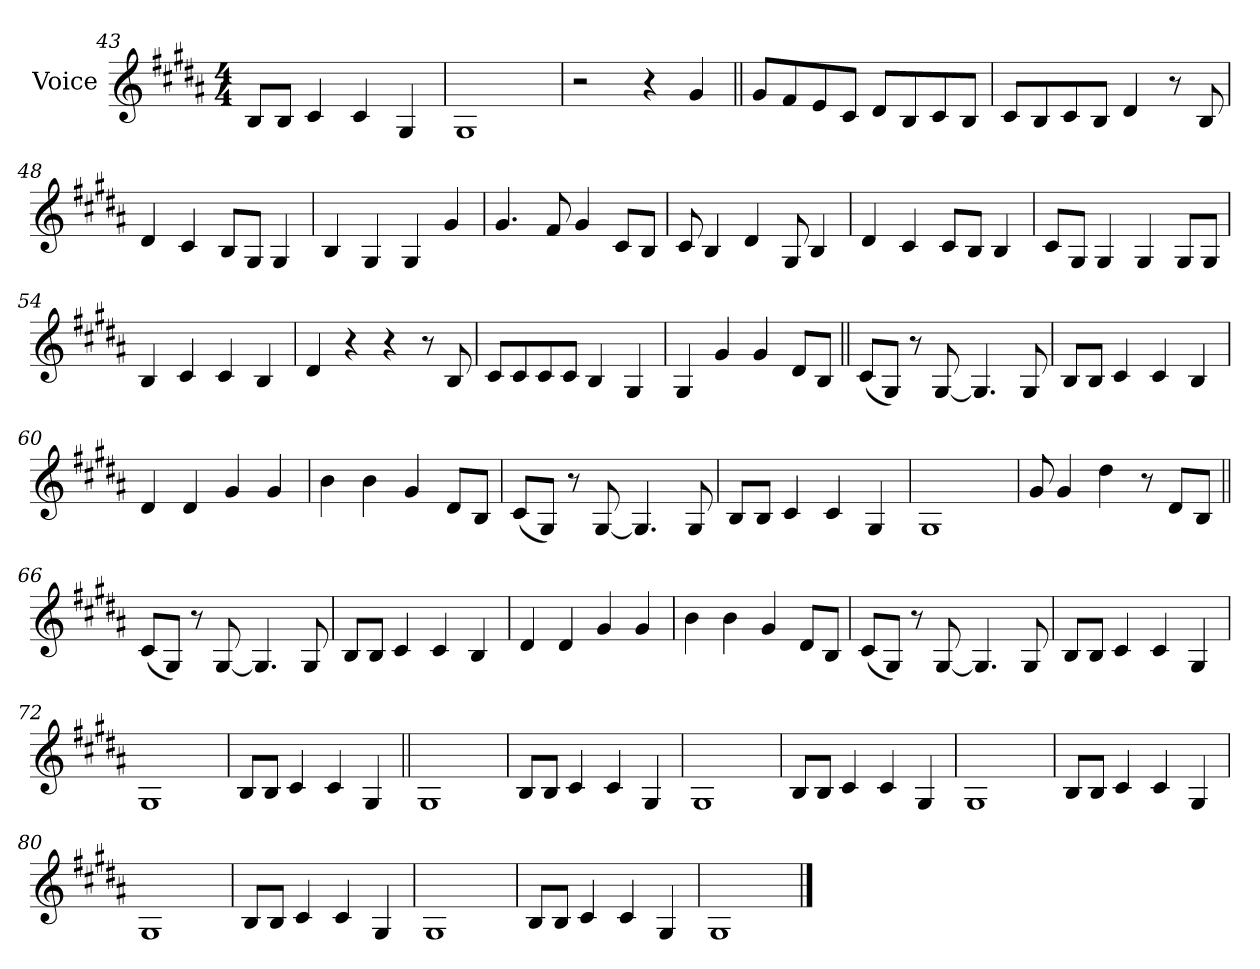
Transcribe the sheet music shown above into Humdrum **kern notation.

**kern
*part1
*staff1
*I"Voice
*I'Vc.
*clefG2
*k[f#c#g#d#a#]
*M4/4
=43
8BL
8BJ
4c#
4c#
4G#
=44
1G#
=45
2r
4r
4g#
=46||
8g#L
8f#
8e
8c#J
8d#L
8B
8c#
8BJ
=47
8c#L
8B
8c#
8BJ
4d#
8r
8B
=48
4d#
4c#
8BL
8G#J
4G#
=49
4B
4G#
4G#
4g#!
=50
4.g#!
8f#!
4g#!
8c#!L
8B!J
=51
8c#!
4B!
4d#!
8G#!
4B!
=52
4d#!
4c#!
8c#!L
8B!J
4B!
=53
8c#!L
8G#!J
4G#!
4G#!
8G#L
8G#J
=54
4B
4c#
4c#
4B
=55
4d#
4r
4r
8r
8B
=56
8c#L
8c#
8c#
8c#J
4B
4G#
=57
4G#
4g#!
4g#!
8d#L
8BJ
=58||
(<8c#L
8G#J)
8r
[8G#
4.G#]
8G#
=59
8BL
8BJ
4c#
4c#
4B
=60
4d#
4d#
4g#
4g#
=61
4b
4b
4g#
8d#L
8BJ
=62
(<8c#L
8G#J)
8r
[8G#
4.G#]
8G#
=63
8BL
8BJ
4c#
4c#
4G#
=64
1G#
=65
8g#!
4g#!
4dd#!
8r
8d#L
8BJ
=66||
(<8c#L
8G#J)
8r
[8G#
4.G#]
8G#
=67
8BL
8BJ
4c#
4c#
4B
=68
4d#
4d#
4g#
4g#
=69
4b
4b
4g#
8d#L
8BJ
=70
(<8c#L
8G#J)
8r
[8G#
4.G#]
8G#
=71
8BL
8BJ
4c#
4c#
4G#
=72
1G#
=73
8BL
8BJ
4c#
4c#
4G#
=74||
1G#
=75
8BL
8BJ
4c#
4c#
4G#
=76
1G#
=77
8BL
8BJ
4c#
4c#
4G#
=78
1G#
=79
8BL
8BJ
4c#
4c#
4G#
=80
1G#
=81
8BL
8BJ
4c#
4c#
4G#
=82
1G#
=83
8BL
8BJ
4c#
4c#
4G#
=84
1G#
==
*-
